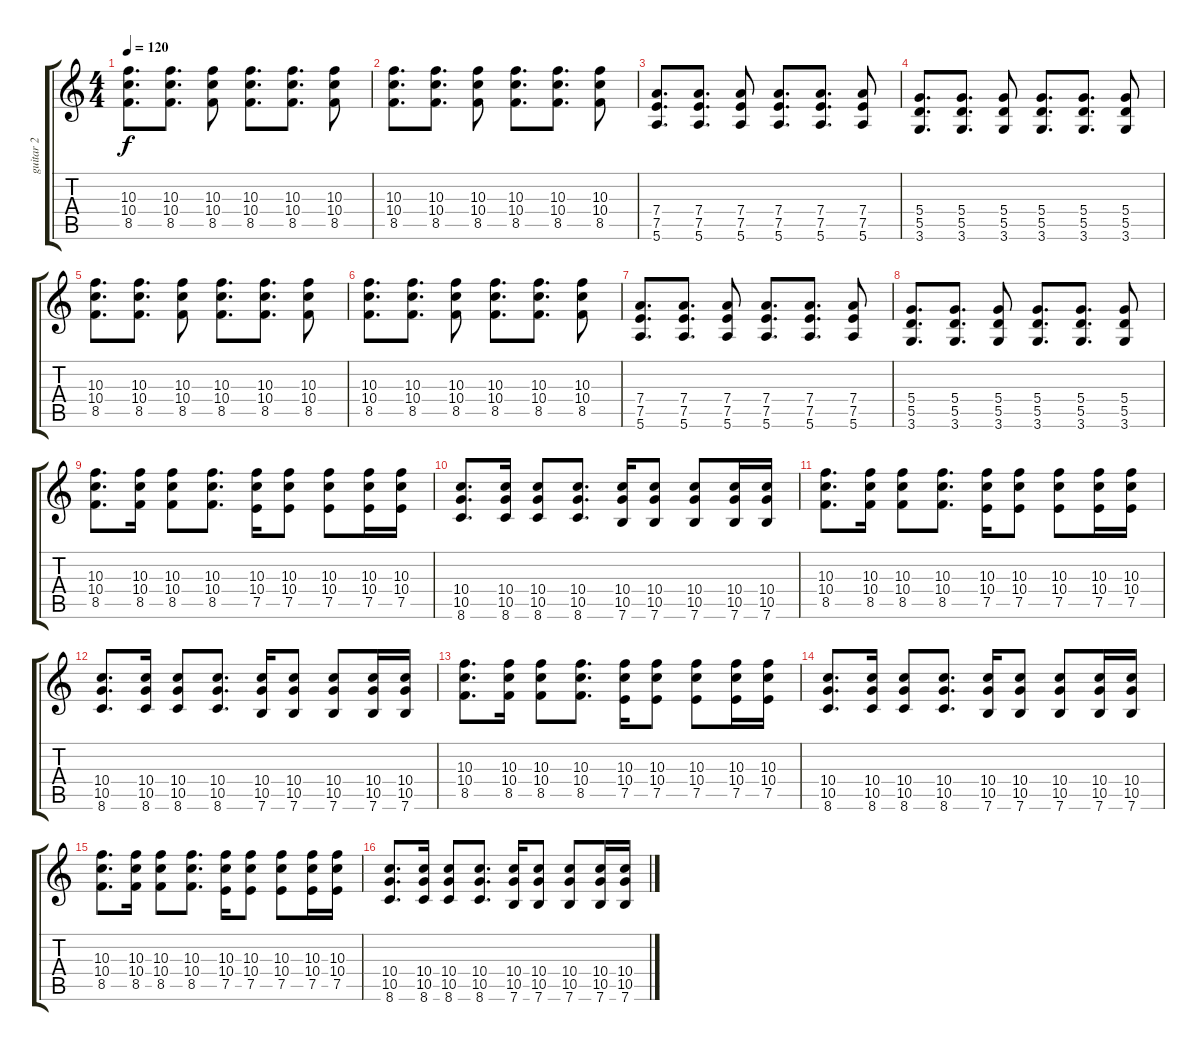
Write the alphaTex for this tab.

\track ("guitar 2" "guitar 2") {instrument overdrivenguitar}
\staff {score tabs}
\tuning (E4 B3 G3 D3 A2 E2) {hide}
\ts (4 4)
\tempo 120
\clef g2
\ks c
(10.3 10.4 8.5).8{d dy f} (10.3 10.4 8.5).8{d} (10.3 10.4 8.5).8 (10.3 10.4 8.5).8{d} (10.3 10.4 8.5).8{d} (10.3 10.4 8.5).8 |
(10.3 10.4 8.5).8{d} (10.3 10.4 8.5).8{d} (10.3 10.4 8.5).8 (10.3 10.4 8.5).8{d} (10.3 10.4 8.5).8{d} (10.3 10.4 8.5).8 |
(7.4 7.5 5.6).8{d} (7.4 7.5 5.6).8{d} (7.4 7.5 5.6).8 (7.4 7.5 5.6).8{d} (7.4 7.5 5.6).8{d} (7.4 7.5 5.6).8 |
(5.4 5.5 3.6).8{d} (5.4 5.5 3.6).8{d} (5.4 5.5 3.6).8 (5.4 5.5 3.6).8{d} (5.4 5.5 3.6).8{d} (5.4 5.5 3.6).8 |
(10.3 10.4 8.5).8{d} (10.3 10.4 8.5).8{d} (10.3 10.4 8.5).8 (10.3 10.4 8.5).8{d} (10.3 10.4 8.5).8{d} (10.3 10.4 8.5).8 |
(10.3 10.4 8.5).8{d} (10.3 10.4 8.5).8{d} (10.3 10.4 8.5).8 (10.3 10.4 8.5).8{d} (10.3 10.4 8.5).8{d} (10.3 10.4 8.5).8 |
(7.4 7.5 5.6).8{d} (7.4 7.5 5.6).8{d} (7.4 7.5 5.6).8 (7.4 7.5 5.6).8{d} (7.4 7.5 5.6).8{d} (7.4 7.5 5.6).8 |
(5.4 5.5 3.6).8{d} (5.4 5.5 3.6).8{d} (5.4 5.5 3.6).8 (5.4 5.5 3.6).8{d} (5.4 5.5 3.6).8{d} (5.4 5.5 3.6).8 |
(10.3 10.4 8.5).8{d} (10.3 10.4 8.5).16 (10.3 10.4 8.5).8 (10.3 10.4 8.5).8{d} (10.3 10.4 7.5).16 (10.3 10.4 7.5).8 (10.3 10.4 7.5).8 (10.3 10.4 7.5).16 (10.3 10.4 7.5).16 |
(10.4 10.5 8.6).8{d} (10.4 10.5 8.6).16 (10.4 10.5 8.6).8 (10.4 10.5 8.6).8{d} (10.4 10.5 7.6).16 (10.4 10.5 7.6).8 (10.4 10.5 7.6).8 (10.4 10.5 7.6).16 (10.4 10.5 7.6).16 |
(10.3 10.4 8.5).8{d} (10.3 10.4 8.5).16 (10.3 10.4 8.5).8 (10.3 10.4 8.5).8{d} (10.3 10.4 7.5).16 (10.3 10.4 7.5).8 (10.3 10.4 7.5).8 (10.3 10.4 7.5).16 (10.3 10.4 7.5).16 |
(10.4 10.5 8.6).8{d} (10.4 10.5 8.6).16 (10.4 10.5 8.6).8 (10.4 10.5 8.6).8{d} (10.4 10.5 7.6).16 (10.4 10.5 7.6).8 (10.4 10.5 7.6).8 (10.4 10.5 7.6).16 (10.4 10.5 7.6).16 |
(10.3 10.4 8.5).8{d} (10.3 10.4 8.5).16 (10.3 10.4 8.5).8 (10.3 10.4 8.5).8{d} (10.3 10.4 7.5).16 (10.3 10.4 7.5).8 (10.3 10.4 7.5).8 (10.3 10.4 7.5).16 (10.3 10.4 7.5).16 |
(10.4 10.5 8.6).8{d} (10.4 10.5 8.6).16 (10.4 10.5 8.6).8 (10.4 10.5 8.6).8{d} (10.4 10.5 7.6).16 (10.4 10.5 7.6).8 (10.4 10.5 7.6).8 (10.4 10.5 7.6).16 (10.4 10.5 7.6).16 |
(10.3 10.4 8.5).8{d} (10.3 10.4 8.5).16 (10.3 10.4 8.5).8 (10.3 10.4 8.5).8{d} (10.3 10.4 7.5).16 (10.3 10.4 7.5).8 (10.3 10.4 7.5).8 (10.3 10.4 7.5).16 (10.3 10.4 7.5).16 |
(10.4 10.5 8.6).8{d} (10.4 10.5 8.6).16 (10.4 10.5 8.6).8 (10.4 10.5 8.6).8{d} (10.4 10.5 7.6).16 (10.4 10.5 7.6).8 (10.4 10.5 7.6).8 (10.4 10.5 7.6).16 (10.4 10.5 7.6).16
